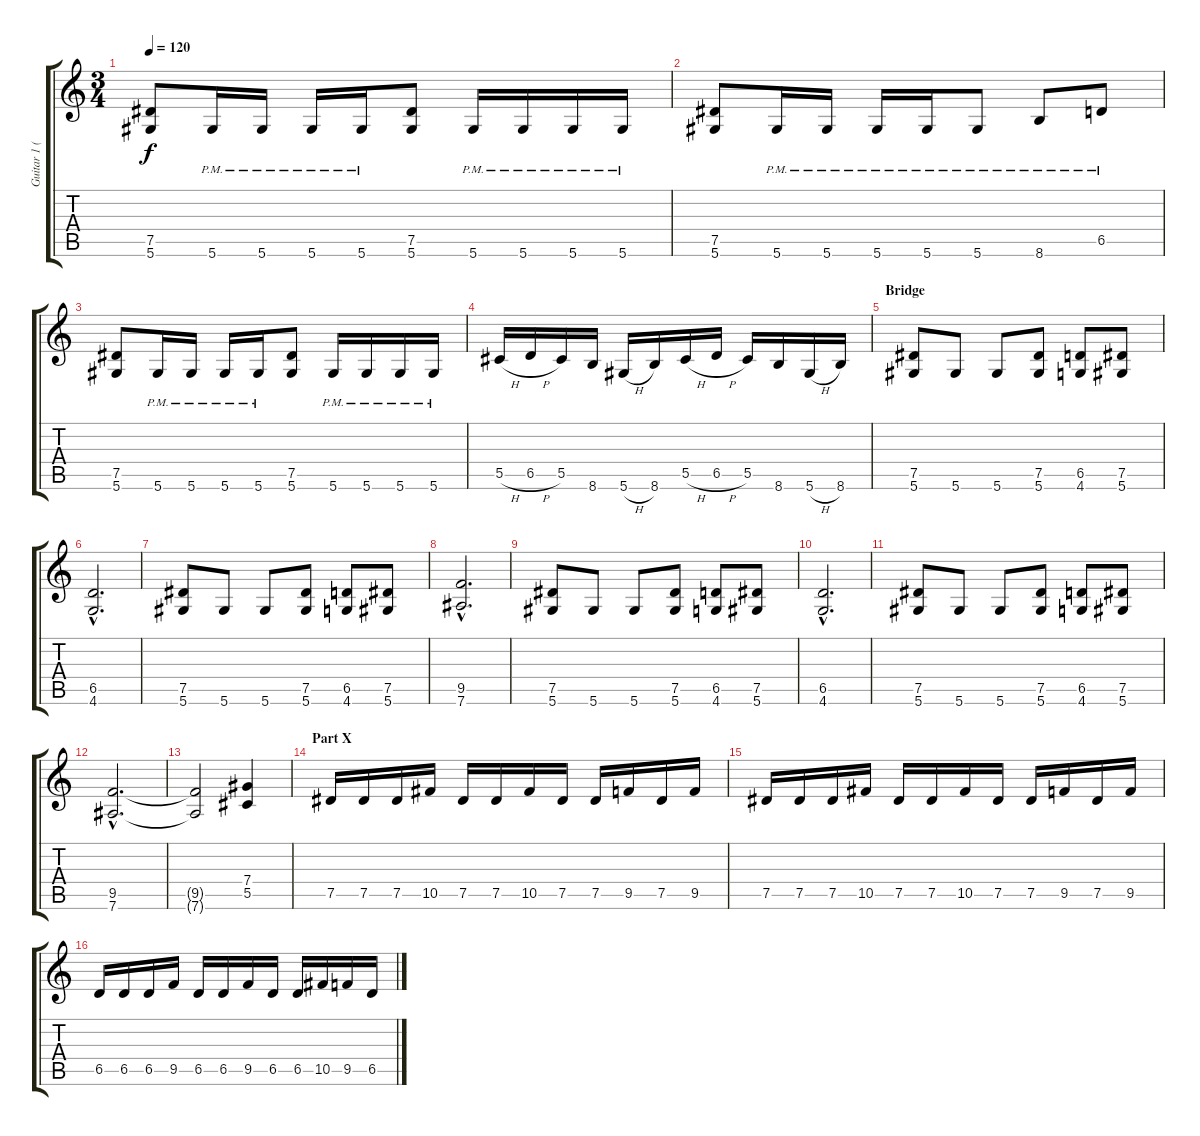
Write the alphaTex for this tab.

\track ("Guitar 1 (Janne)" "Guitar 1 (") {instrument distortionguitar}
\staff {score tabs}
\tuning (Eb4 Bb3 Gb3 Db3 Ab2 Eb2) {hide}
\ts (3 4)
\tempo 120
\clef g2
\ks c
(7.5 5.6).8{dy f} 5.6{pm}.16 5.6{pm}.16 5.6{pm}.16 5.6{pm}.16 (7.5 5.6).8 5.6{pm}.16 5.6{pm}.16 5.6{pm}.16 5.6{pm}.16 |
(7.5 5.6).8 5.6{pm}.16 5.6{pm}.16 5.6{pm}.16 5.6{pm}.16 5.6{pm}.8 8.6{pm}.8 6.5{pm}.8 |
(7.5 5.6).8 5.6{pm}.16 5.6{pm}.16 5.6{pm}.16 5.6{pm}.16 (7.5 5.6).8 5.6{pm}.16 5.6{pm}.16 5.6{pm}.16 5.6{pm}.16 |
5.5{h}.16 6.5{h}.16 5.5.16 8.6.16 5.6{h}.16 8.6.16 5.5{h}.16 6.5{h}.16 5.5.16 8.6.16 5.6{h}.16 8.6.16 |
\section ("" "Bridge")
(7.5 5.6).8 5.6.8 5.6.8 (7.5 5.6).8 (6.5 4.6).8 (7.5 5.6).8 |
(6.5{hac} 4.6{hac}).2{d} |
(7.5 5.6).8 5.6.8 5.6.8 (7.5 5.6).8 (6.5 4.6).8 (7.5 5.6).8 |
(9.5{hac} 7.6{hac}).2{d} |
(7.5 5.6).8 5.6.8 5.6.8 (7.5 5.6).8 (6.5 4.6).8 (7.5 5.6).8 |
(6.5{hac} 4.6{hac}).2{d} |
(7.5 5.6).8 5.6.8 5.6.8 (7.5 5.6).8 (6.5 4.6).8 (7.5 5.6).8 |
(9.5{hac} 7.6{hac}).2{d} |
(9.5{t} 7.6{t}).2 (7.4 5.5).4 |
\section ("" "Part X")
7.5.16 7.5.16 7.5.16 10.5.16 7.5.16 7.5.16 10.5.16 7.5.16 7.5.16 9.5.16 7.5.16 9.5.16 |
7.5.16 7.5.16 7.5.16 10.5.16 7.5.16 7.5.16 10.5.16 7.5.16 7.5.16 9.5.16 7.5.16 9.5.16 |
6.5.16 6.5.16 6.5.16 9.5.16 6.5.16 6.5.16 9.5.16 6.5.16 6.5.16 10.5.16 9.5.16 6.5.16
